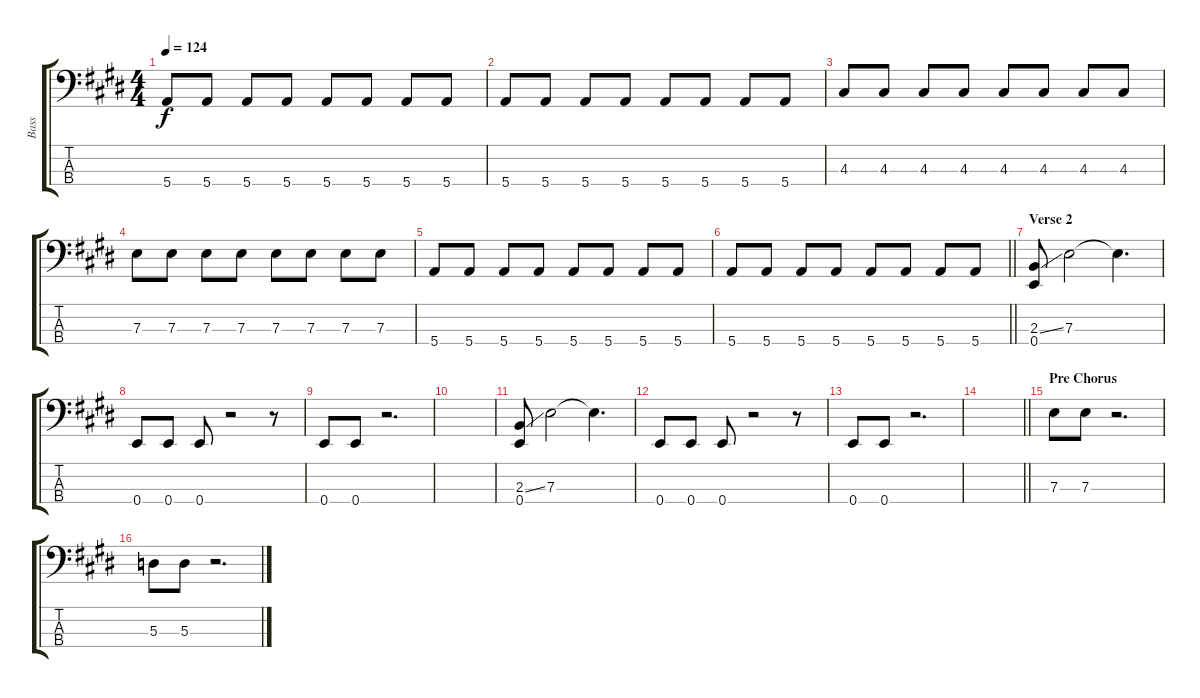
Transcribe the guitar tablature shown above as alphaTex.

\track ("Bass" "Bass") {instrument electricbassfinger}
\staff {score tabs}
\tuning (G2 D2 A1 E1) {hide}
\ts (4 4)
\tempo 124
\clef f4
\ks e
5.4.8{dy f} 5.4.8 5.4.8 5.4.8 5.4.8 5.4.8 5.4.8 5.4.8 |
5.4.8 5.4.8 5.4.8 5.4.8 5.4.8 5.4.8 5.4.8 5.4.8 |
4.3.8 4.3.8 4.3.8 4.3.8 4.3.8 4.3.8 4.3.8 4.3.8 |
7.3.8 7.3.8 7.3.8 7.3.8 7.3.8 7.3.8 7.3.8 7.3.8 |
5.4.8 5.4.8 5.4.8 5.4.8 5.4.8 5.4.8 5.4.8 5.4.8 |
\barLineRight lightlight
5.4.8 5.4.8 5.4.8 5.4.8 5.4.8 5.4.8 5.4.8 5.4.8 |
\section ("" "Verse 2")
(2.3{ss} 0.4).8 7.3.2 7.3{t}.4{d} |
0.4.8 0.4.8 0.4.8 r.2 r.8 |
0.4.8 0.4.8 r.2{d} |
|
(2.3{ss} 0.4).8 7.3.2 7.3{t}.4{d} |
0.4.8 0.4.8 0.4.8 r.2 r.8 |
0.4.8 0.4.8 r.2{d} |
\barLineRight lightlight
|
\section ("" "Pre Chorus")
7.3.8 7.3.8 r.2{d} |
5.3.8 5.3.8 r.2{d}
